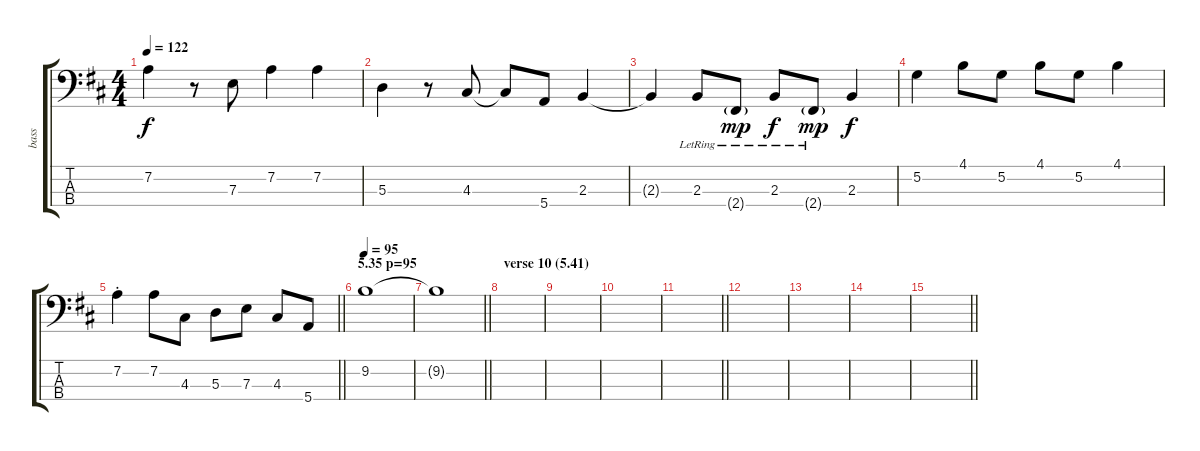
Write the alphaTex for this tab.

\track ("bass" "bass") {instrument electricbassfinger}
\staff {score tabs}
\tuning (G2 D2 A1 E1) {hide}
\ts (4 4)
\tempo 122
\clef f4
\ks d
7.2.4{dy f} r.8 7.3.8 7.2.4 7.2.4 |
5.3.4 r.8 4.3.8 4.3{t}.8 5.4.8 2.3.4 |
2.3{t}.4 2.3{lr}.8 2.4{g lr}.8{dy mp} 2.3{lr}.8{dy f} 2.4{g lr}.8{dy mp} 2.3.4{dy f} |
5.2.4 4.1.8 5.2.8 4.1.8 5.2.8 4.1.4 |
\barLineRight lightlight
7.2{st}.4 7.2.8 4.3.8 5.3.8 7.3.8 4.3.8 5.4.8 |
\section ("" "5.35 p=95")
\tempo 95
9.2.1 |
\barLineRight lightlight
9.2{t}.1 |
\section ("" "verse 10 (5.41)")
|
|
|
\barLineRight lightlight
|
|
|
|
\barLineRight lightlight
